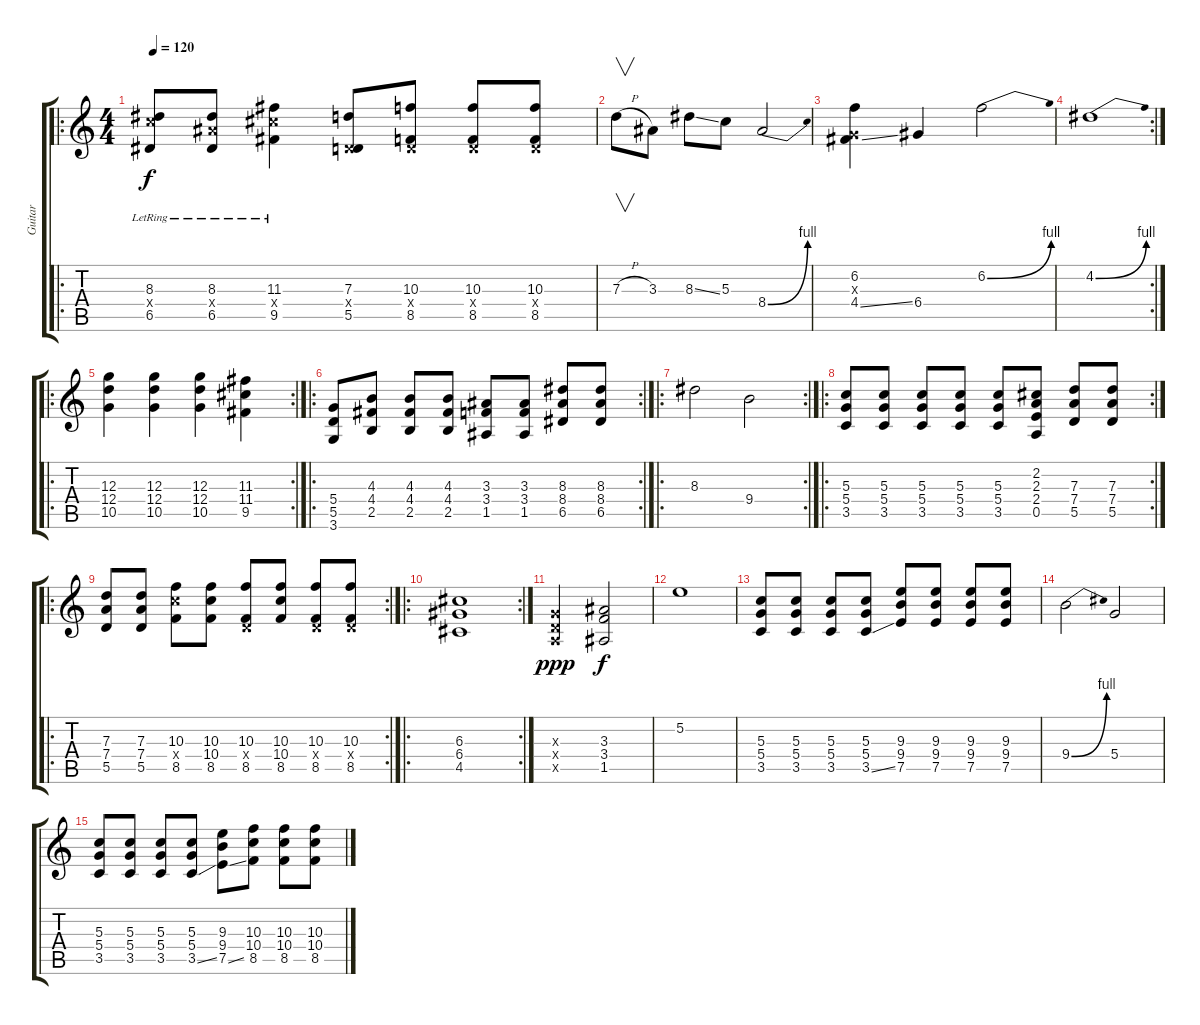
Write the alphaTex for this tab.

\track ("Guitar" "Guitar") {instrument acousticguitarnylon}
\staff {score tabs}
\tuning (E4 B3 G3 D3 A2 E2) {hide}
\ro
\ts (4 4)
\tempo 120
\clef g2
\ks c
(8.3{lr} 10.4{x} 6.5).8{dy f instrument acousticguitarnylon} (8.3{lr} 8.4{x} 6.5).8 (11.3{lr} 11.4{x} 9.5).4 (7.3 0.4{x} 5.5).8 (10.3 0.4{x} 8.5).8 (10.3 0.4{x} 8.5).8 (10.3 0.4{x} 8.5).8 |
7.3{h}.8{v} 3.3.8 8.3{ss}.8 5.3.8 8.4{be (bend 0 0 60 4)}.2 |
(6.2 0.3{x} 4.4{ss}).4 6.4.4 6.2{be (bend 0 0 60 4)}.2 |
\rc 2
4.2{be (bend 0 0 60 4)}.1 |
\ro
\rc 2
(12.3 12.4 10.5).4 (12.3 12.4 10.5).4 (12.3 12.4 10.5).4 (11.3 11.4 9.5).4 |
\ro
\rc 2
(5.4 5.5 3.6).8 (4.3 4.4 2.5).8 (4.3 4.4 2.5).8 (4.3 4.4 2.5).8 (3.3 3.4 1.5).8 (3.3 3.4 1.5).8 (8.3 8.4 6.5).8 (8.3 8.4 6.5).8 |
\ro
\rc 2
8.3.2 9.4.2 |
\ro
\rc 2
(5.3 5.4 3.5).8 (5.3 5.4 3.5).8 (5.3 5.4 3.5).8 (5.3 5.4 3.5).8 (5.3 5.4 3.5).8 (2.2 2.3 2.4 0.5).8 (7.3 7.4 5.5).8 (7.3 7.4 5.5).8 |
\ro
\rc 2
(7.3 7.4 5.5).8 (7.3 7.4 5.5).8 (10.3 10.4{x} 8.5).8 (10.3 10.4 8.5).8 (10.3 0.4{x} 8.5).8 (10.3 10.4 8.5).8 (10.3 0.4{x} 8.5).8 (10.3 0.4{x} 8.5).8 |
\ro
\rc 2
(6.3 6.4 4.5).1 |
(0.3{x} 0.4{x} 0.5{x}).2{dy ppp} (3.3 3.4 1.5).2{dy f} |
5.2.1 |
(5.3 5.4 3.5).8 (5.3 5.4 3.5).8 (5.3 5.4 3.5).8 (5.3 5.4 3.5{ss}).8 (9.3 9.4 7.5).8 (9.3 9.4 7.5).8 (9.3 9.4 7.5).8 (9.3 9.4 7.5).8 |
9.4{be (bend 0 0 60 4)}.2 5.4.2 |
(5.3 5.4 3.5).8 (5.3 5.4 3.5).8 (5.3 5.4 3.5).8 (5.3 5.4 3.5{ss}).8 (9.3 9.4 7.5{ss}).8 (10.3 10.4 8.5).8 (10.3 10.4 8.5).8 (10.3 10.4 8.5).8
